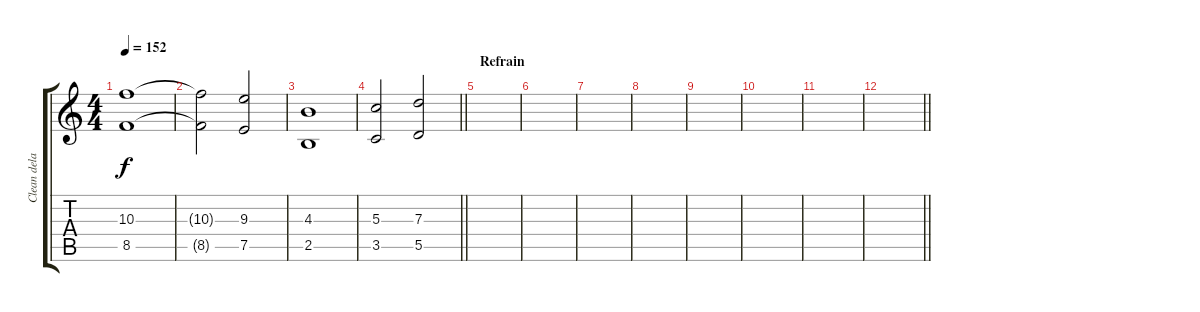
\track ("Clean delay" "Clean dela") {instrument electricguitarclean}
\staff {score tabs}
\tuning (E4 B3 G3 D3 A2 E2) {hide}
\ts (4 4)
\tempo 152
\clef g2
\ks c
(10.3 8.5).1{dy f} |
(10.3{t} 8.5{t}).2 (9.3 7.5).2 |
(4.3 2.5).1 |
\barLineRight lightlight
(5.3 3.5).2 (7.3 5.5).2 |
\section ("" "Refrain")
|
|
|
|
|
|
|
\barLineRight lightlight
